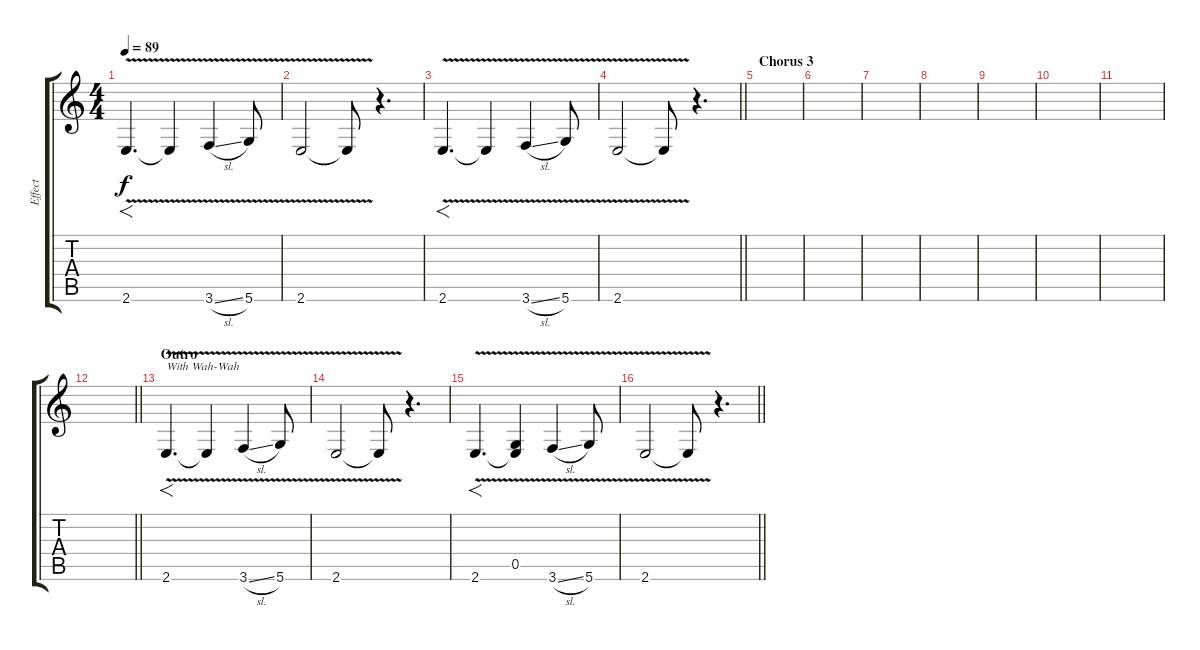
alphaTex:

\track ("Effect" "Effect") {instrument distortionguitar}
\staff {score tabs}
\tuning (D4 A3 F3 C3 G2 D2) {hide}
\ts (4 4)
\tempo 89
\clef g2
\ks c
2.6{v}.4{f d dy f} 2.6{t}.4 3.6{v sl}.4 5.6{v}.8 |
2.6{v}.2 2.6{t}.8 r.4{d} |
2.6{v}.4{f d} 2.6{t}.4 3.6{v sl}.4 5.6{v}.8 |
\barLineRight lightlight
2.6{v}.2 2.6{t}.8 r.4{d} |
\section ("" "Chorus 3")
|
|
|
|
|
|
|
\barLineRight lightlight
|
\section ("" "Outro")
2.6{v}.4{f d txt "With Wah-Wah"} 2.6{t}.4 3.6{v sl}.4 5.6{v}.8 |
2.6{v}.2 2.6{t}.8 r.4{d} |
2.6{v}.4{f d} (0.5 2.6{t}).4 3.6{v sl}.4 5.6{v}.8 |
\barLineRight lightlight
2.6{v}.2 2.6{t}.8 r.4{d}
